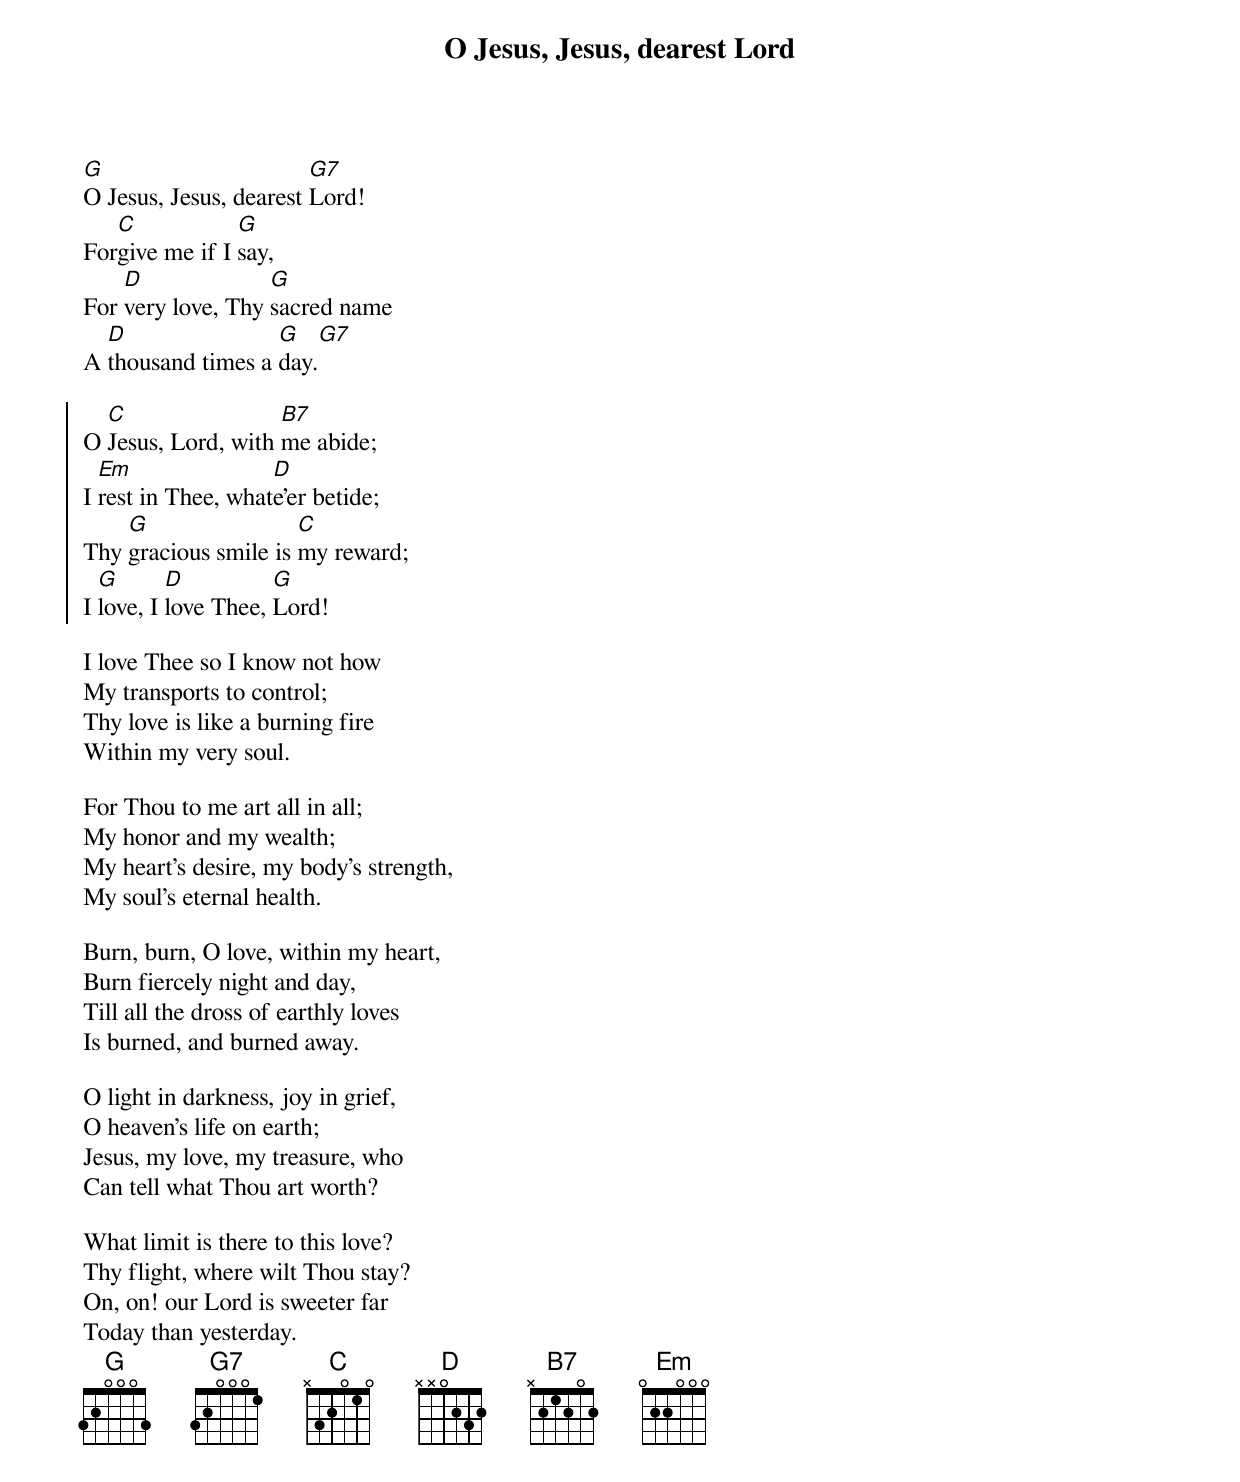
{title: O Jesus, Jesus, dearest Lord}
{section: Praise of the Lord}
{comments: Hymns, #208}
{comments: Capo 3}

[G]O Jesus, Jesus, dearest [G7]Lord!
For[C]give me if I [G]say,
For [D]very love, Thy [G]sacred name
A [D]thousand times a [G]day.[G7]

{start_of_chorus}
O [C]Jesus, Lord, with [B7]me abide;
I [Em]rest in Thee, what[D]e’er betide;
Thy [G]gracious smile is [C]my reward;
I [G]love, I [D]love Thee, [G]Lord!
{end_of_chorus}

I love Thee so I know not how
My transports to control;
Thy love is like a burning fire
Within my very soul.

For Thou to me art all in all;
My honor and my wealth;
My heart’s desire, my body’s strength,
My soul’s eternal health.

Burn, burn, O love, within my heart,
Burn fiercely night and day,
Till all the dross of earthly loves
Is burned, and burned away.

O light in darkness, joy in grief,
O heaven’s life on earth;
Jesus, my love, my treasure, who
Can tell what Thou art worth?

What limit is there to this love?
Thy flight, where wilt Thou stay?
On, on! our Lord is sweeter far
Today than yesterday.
